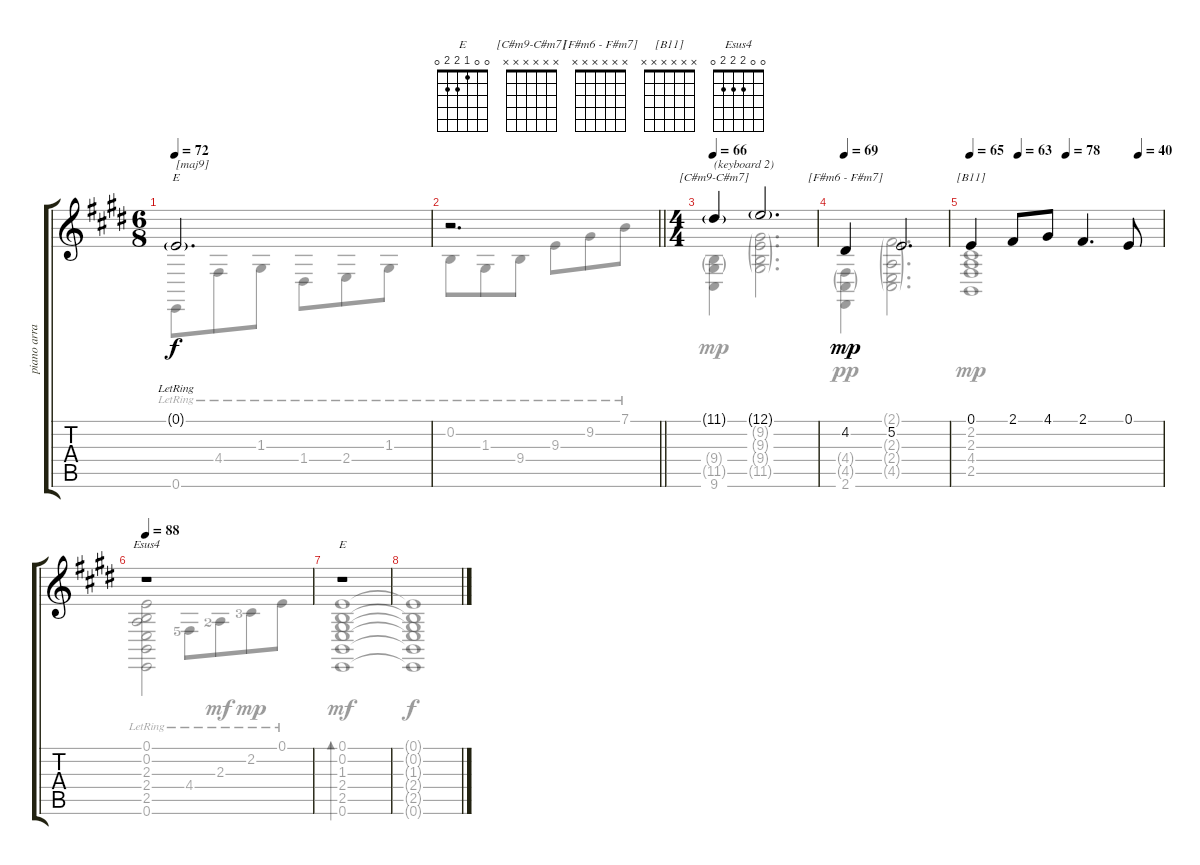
\track ("piano arranged for guitar" "piano arra") {instrument acousticgrandpiano}
\staff {score tabs}
\tuning (E4 B3 G3 D3 A2 E2) {hide}
\chord ("E" 0 0 1 2 x 0)
\chord ("[C#m9-C#m7]" x x x x x x)
\chord ("[F#m6 - F#m7]" x x x x x x)
\chord ("[B11]" x x x x x x)
\chord ("Esus4" 0 0 2 2 2 0)
\chord ("E" 0 0 1 2 2 0)
\voice
\ts (6 8)
\tempo 72
\clef g2
\ks c#minor
0.1{g lr}.2{d ch "E" txt "[maj9]" dy f} |
\barLineRight lightlight
r.2{d} |
\ts (4 4)
\tempo 66
11.1{g}.4{ch "[C#m9-C#m7]" txt "(keyboard 2)"} 12.1{g}.2{d} |
\tempo 69
4.2.4{ch "[F#m6 - F#m7]" dy mp} 5.2.2{d} |
\tempo 65
\tempo (63 0.25)
\tempo (78 0.5)
\tempo (40 0.875)
0.1.4{ch "[B11]"} 2.1.8 4.1.8 2.1.4{d} 0.1.8 |
\tempo 88
r.1{ch "Esus4"} |
r.1{ch "E"} |
\voice
\clef g2
\ottava regular
\simile none
\ks c#minor
0.6{lr}.8{dy f} 4.4{lr}.8{beam merge} 1.3{lr}.8{beam split} 1.4{lr}.8{beam merge} 2.4{lr}.8 1.3{lr}.8 |
\barLineRight lightlight
0.2{lr}.8 1.3{lr}.8 9.4{lr}.8 9.3{lr}.8 9.2{lr}.8 7.1{lr}.8 |
(9.4{g} 11.5{g} 9.6).4{dy mp} (9.2{g} 9.3{g} 9.4{g} 11.5{g}).2{d} |
(4.4{g} 4.5{g} 2.6).4{dy pp} (2.1{g} 2.3{g} 2.4{g} 4.5{g}).2{d} |
(2.2 2.3 4.4 2.5).1{dy mp} |
(0.1 0.2{lr} 2.3{lr} 2.4{lr} 2.5{lr} 0.6{lr}).2 4.4{lr lf 5}.8 2.3{lr lf 2}.8{dy mf beam merge} 2.2{lr lf 3}.8{dy mp} 0.1{lr}.8 |
(0.1 0.2 1.3 2.4 2.5 0.6).1{bd 120 dy mf} |
(0.1{t} 0.2{t} 1.3{t} 2.4{t} 2.5{t} 0.6{t}).1{dy f}
